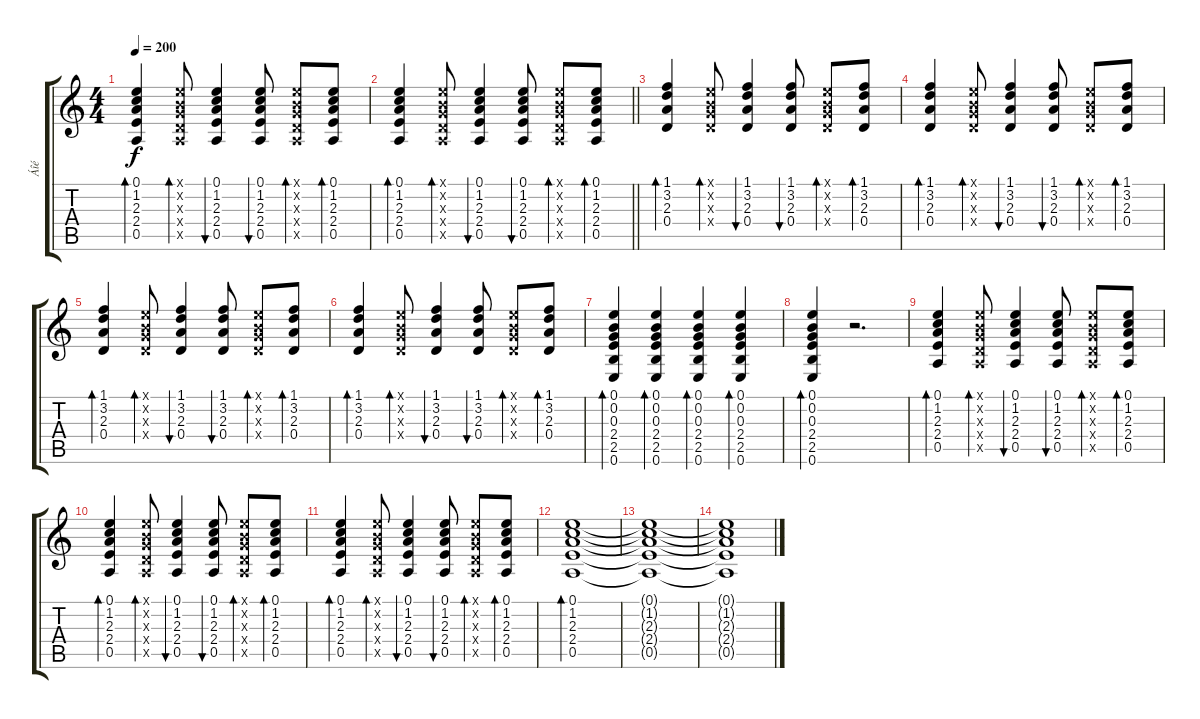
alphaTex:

\track ("Áîé" "Áîé") {instrument acousticguitarsteel}
\staff {score tabs}
\tuning (E4 B3 G3 D3 A2 E2) {hide}
\ts (4 4)
\tempo 200
\clef g2
\ks c
(0.1 1.2 2.3 2.4 0.5).4{bd 60 dy f} (0.1{x} 0.2{x} 0.3{x} 0.4{x} 0.5{x}).8{bd 60} (0.1 1.2 2.3 2.4 0.5).4{bu 60} (0.1 1.2 2.3 2.4 0.5).8{bu 60} (0.1{x} 0.2{x} 0.3{x} 0.4{x} 0.5{x}).8{bd 60} (0.1 1.2 2.3 2.4 0.5).8{bd 60} |
\barLineRight lightlight
(0.1 1.2 2.3 2.4 0.5).4{bd 60} (0.1{x} 0.2{x} 0.3{x} 0.4{x} 0.5{x}).8{bd 60} (0.1 1.2 2.3 2.4 0.5).4{bu 60} (0.1 1.2 2.3 2.4 0.5).8{bu 60} (0.1{x} 0.2{x} 0.3{x} 0.4{x} 0.5{x}).8{bd 60} (0.1 1.2 2.3 2.4 0.5).8{bd 60} |
(1.1 3.2 2.3 0.4).4{bd 60} (0.1{x} 0.2{x} 0.3{x} 0.4{x}).8{bd 60} (1.1 3.2 2.3 0.4).4{bu 60} (1.1 3.2 2.3 0.4).8{bu 60} (0.1{x} 0.2{x} 0.3{x} 0.4{x}).8{bd 60} (1.1 3.2 2.3 0.4).8{bd 60} |
(1.1 3.2 2.3 0.4).4{bd 60} (0.1{x} 0.2{x} 0.3{x} 0.4{x}).8{bd 60} (1.1 3.2 2.3 0.4).4{bu 60} (1.1 3.2 2.3 0.4).8{bu 60} (0.1{x} 0.2{x} 0.3{x} 0.4{x}).8{bd 60} (1.1 3.2 2.3 0.4).8{bd 60} |
(1.1 3.2 2.3 0.4).4{bd 60} (0.1{x} 0.2{x} 0.3{x} 0.4{x}).8{bd 60} (1.1 3.2 2.3 0.4).4{bu 60} (1.1 3.2 2.3 0.4).8{bu 60} (0.1{x} 0.2{x} 0.3{x} 0.4{x}).8{bd 60} (1.1 3.2 2.3 0.4).8{bd 60} |
(1.1 3.2 2.3 0.4).4{bd 60} (0.1{x} 0.2{x} 0.3{x} 0.4{x}).8{bd 60} (1.1 3.2 2.3 0.4).4{bu 60} (1.1 3.2 2.3 0.4).8{bu 60} (0.1{x} 0.2{x} 0.3{x} 0.4{x}).8{bd 60} (1.1 3.2 2.3 0.4).8{bd 60} |
(0.1 0.2 0.3 2.4 2.5 0.6).4{bd 60} (0.1 0.2 0.3 2.4 2.5 0.6).4{bd 60} (0.1 0.2 0.3 2.4 2.5 0.6).4{bd 60} (0.1 0.2 0.3 2.4 2.5 0.6).4{bd 60} |
(0.1 0.2 0.3 2.4 2.5 0.6).4{bd 60} r.2{d} |
(0.1 1.2 2.3 2.4 0.5).4{bd 60} (0.1{x} 0.2{x} 0.3{x} 0.4{x} 0.5{x}).8{bd 60} (0.1 1.2 2.3 2.4 0.5).4{bu 60} (0.1 1.2 2.3 2.4 0.5).8{bu 60} (0.1{x} 0.2{x} 0.3{x} 0.4{x} 0.5{x}).8{bd 60} (0.1 1.2 2.3 2.4 0.5).8{bd 60} |
(0.1 1.2 2.3 2.4 0.5).4{bd 60} (0.1{x} 0.2{x} 0.3{x} 0.4{x} 0.5{x}).8{bd 60} (0.1 1.2 2.3 2.4 0.5).4{bu 60} (0.1 1.2 2.3 2.4 0.5).8{bu 60} (0.1{x} 0.2{x} 0.3{x} 0.4{x} 0.5{x}).8{bd 60} (0.1 1.2 2.3 2.4 0.5).8{bd 60} |
(0.1 1.2 2.3 2.4 0.5).4{bd 60} (0.1{x} 0.2{x} 0.3{x} 0.4{x} 0.5{x}).8{bd 60} (0.1 1.2 2.3 2.4 0.5).4{bu 60} (0.1 1.2 2.3 2.4 0.5).8{bu 60} (0.1{x} 0.2{x} 0.3{x} 0.4{x} 0.5{x}).8{bd 60} (0.1 1.2 2.3 2.4 0.5).8{bd 60} |
(0.1 1.2 2.3 2.4 0.5).1{bd 60} |
(0.1{t} 1.2{t} 2.3{t} 2.4{t} 0.5{t}).1 |
(0.1{t} 1.2{t} 2.3{t} 2.4{t} 0.5{t}).1
